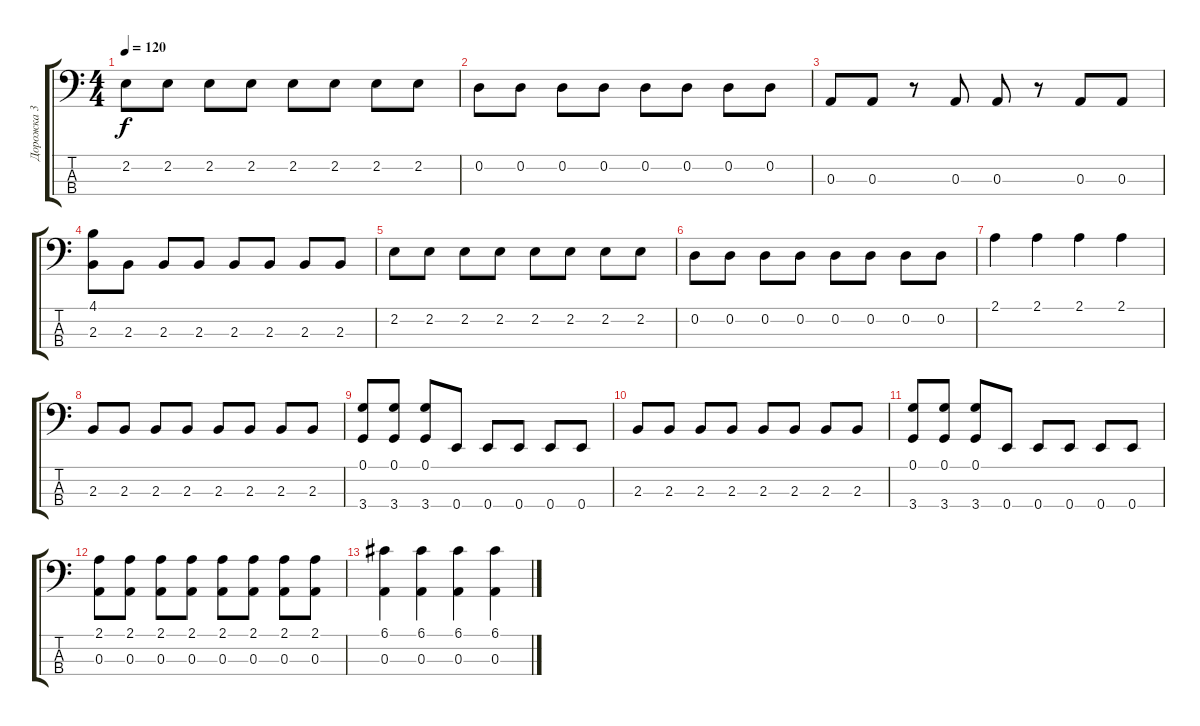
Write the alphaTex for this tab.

\track ("Дорожка 3" "Дорожка 3") {instrument electricbasspick}
\staff {score tabs}
\tuning (G2 D2 A1 E1) {hide}
\ts (4 4)
\tempo 120
\clef f4
\ks c
2.2.8{dy f} 2.2.8 2.2.8 2.2.8 2.2.8 2.2.8 2.2.8 2.2.8 |
0.2.8 0.2.8 0.2.8 0.2.8 0.2.8 0.2.8 0.2.8 0.2.8 |
0.3.8 0.3.8 r.8 0.3.8 0.3.8 r.8 0.3.8 0.3.8 |
(4.1 2.3).8 2.3.8 2.3.8 2.3.8 2.3.8 2.3.8 2.3.8 2.3.8 |
2.2.8 2.2.8 2.2.8 2.2.8 2.2.8 2.2.8 2.2.8 2.2.8 |
0.2.8 0.2.8 0.2.8 0.2.8 0.2.8 0.2.8 0.2.8 0.2.8 |
2.1.4 2.1.4 2.1.4 2.1.4 |
2.3.8 2.3.8 2.3.8 2.3.8 2.3.8 2.3.8 2.3.8 2.3.8 |
(0.1 3.4).8 (0.1 3.4).8 (0.1 3.4).8 0.4.8 0.4.8 0.4.8 0.4.8 0.4.8 |
2.3.8 2.3.8 2.3.8 2.3.8 2.3.8 2.3.8 2.3.8 2.3.8 |
(0.1 3.4).8 (0.1 3.4).8 (0.1 3.4).8 0.4.8 0.4.8 0.4.8 0.4.8 0.4.8 |
(2.1 0.3).8 (2.1 0.3).8 (2.1 0.3).8 (2.1 0.3).8 (2.1 0.3).8 (2.1 0.3).8 (2.1 0.3).8 (2.1 0.3).8 |
(6.1 0.3).4 (6.1 0.3).4 (6.1 0.3).4 (6.1 0.3).4
